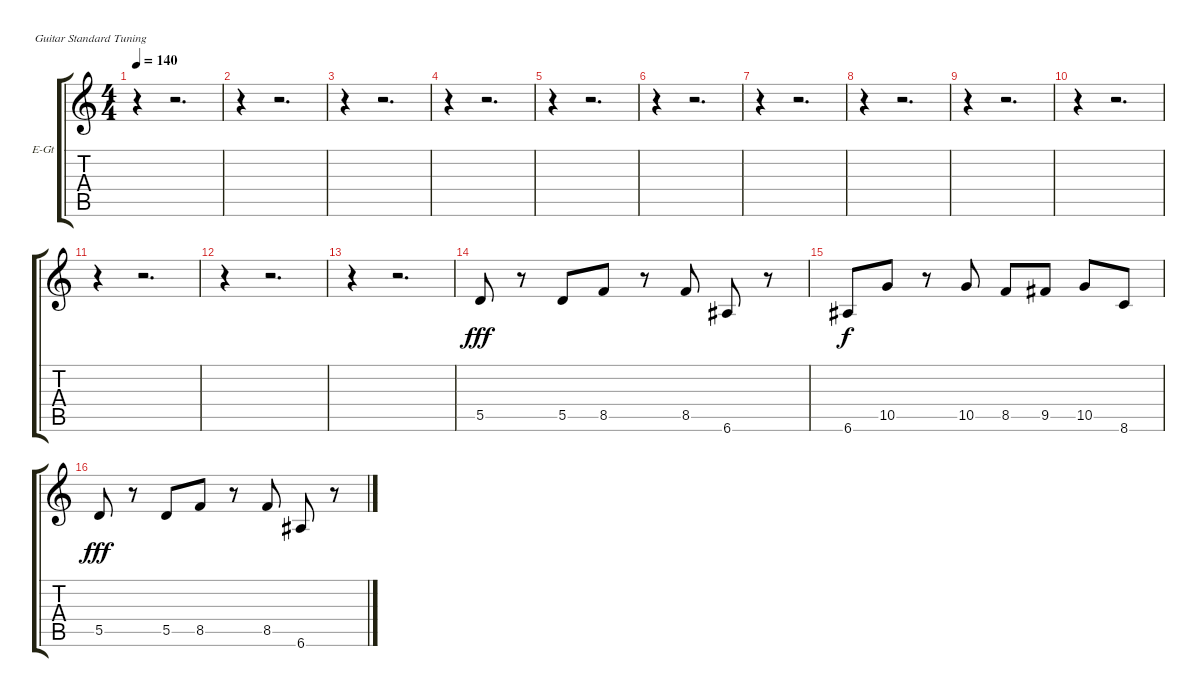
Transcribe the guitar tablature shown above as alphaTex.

\bracketExtendMode groupsimilarinstruments
\firstSystemTrackNameOrientation horizontal
\otherSystemsTrackNameOrientation horizontal
\track ("Josh 2" "E-Gt") {instrument electricguitarclean}
\staff {score tabs}
\tuning (E4 B3 G3 D3 A2 E2)
\ts (4 4)
\tempo 140
\clef g2
\ks c
r.4{dy fff} r.2{d} |
r.4 r.2{d} |
r.4 r.2{d} |
r.4 r.2{d} |
r.4 r.2{d} |
r.4 r.2{d} |
r.4 r.2{d} |
r.4 r.2{d} |
r.4 r.2{d} |
r.4 r.2{d} |
r.4 r.2{d} |
r.4 r.2{d} |
r.4 r.2{d} |
5.5.8 r.8 5.5.8 8.5.8 r.8 8.5.8 6.6.8 r.8 |
6.6.8{dy f} 10.5.8 r.8 10.5.8 8.5.8 9.5.8 10.5.8 8.6.8 |
5.5.8{dy fff} r.8 5.5.8 8.5.8 r.8 8.5.8 6.6.8 r.8
